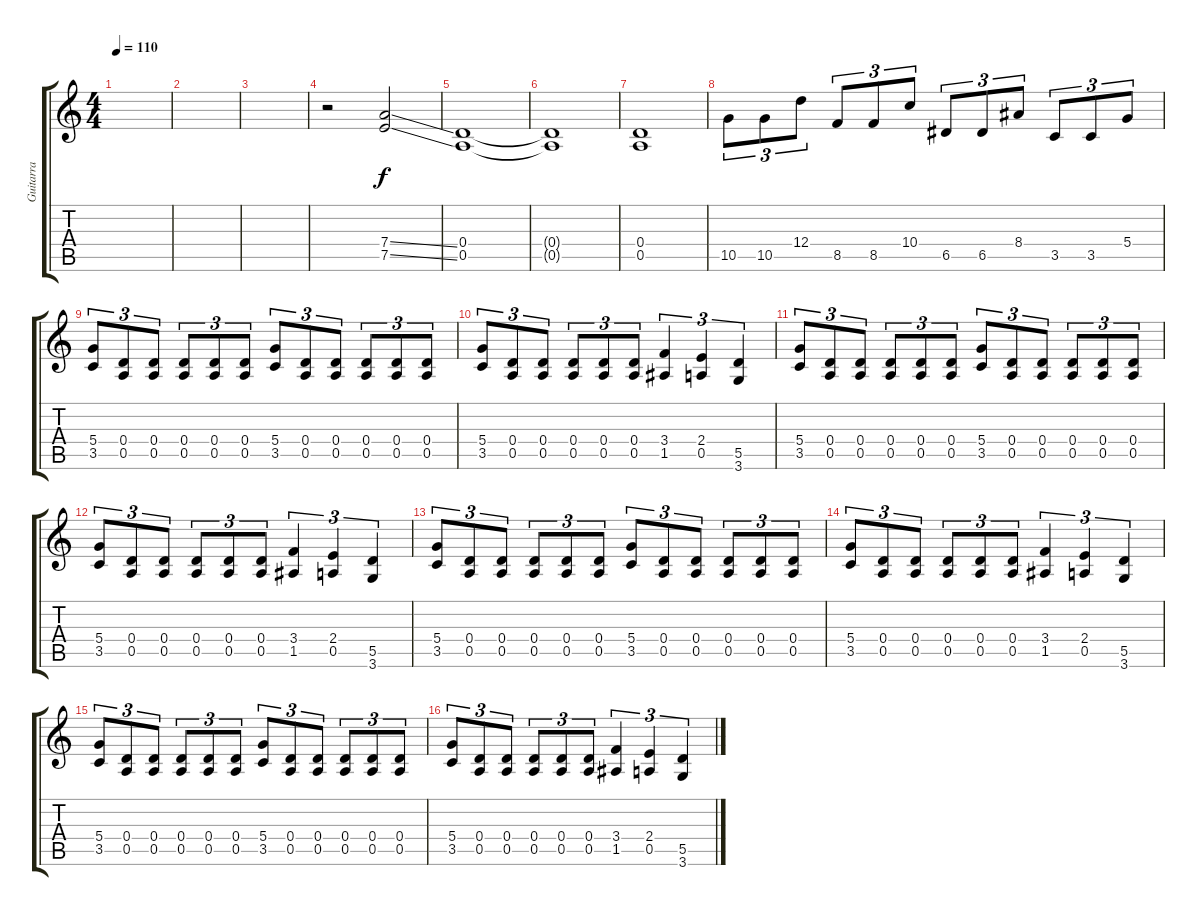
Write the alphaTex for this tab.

\track ("Guitarra" "Guitarra") {instrument overdrivenguitar}
\staff {score tabs}
\tuning (E4 B3 G3 D3 A2 E2) {hide}
\ts (4 4)
\tempo 110
\clef g2
\ks c
|
|
|
r.2 (7.4{ss} 7.5{ss}).2 |
(0.4 0.5).1 |
(0.4{t} 0.5{t}).1 |
(0.4 0.5).1 |
10.5.8{tu (3 2)} 10.5.8{tu (3 2)} 12.4.8{tu (3 2)} 8.5.8{tu (3 2)} 8.5.8{tu (3 2)} 10.4.8{tu (3 2)} 6.5.8{tu (3 2)} 6.5.8{tu (3 2)} 8.4.8{tu (3 2)} 3.5.8{tu (3 2)} 3.5.8{tu (3 2)} 5.4.8{tu (3 2)} |
(5.4 3.5).8{tu (3 2)} (0.4 0.5).8{tu (3 2)} (0.4 0.5).8{tu (3 2)} (0.4 0.5).8{tu (3 2)} (0.4 0.5).8{tu (3 2)} (0.4 0.5).8{tu (3 2)} (5.4 3.5).8{tu (3 2)} (0.4 0.5).8{tu (3 2)} (0.4 0.5).8{tu (3 2)} (0.4 0.5).8{tu (3 2)} (0.4 0.5).8{tu (3 2)} (0.4 0.5).8{tu (3 2)} |
(5.4 3.5).8{tu (3 2)} (0.4 0.5).8{tu (3 2)} (0.4 0.5).8{tu (3 2)} (0.4 0.5).8{tu (3 2)} (0.4 0.5).8{tu (3 2)} (0.4 0.5).8{tu (3 2)} (3.4 1.5).4{tu (3 2)} (2.4 0.5).4{tu (3 2)} (5.5 3.6).4{tu (3 2)} |
(5.4 3.5).8{tu (3 2)} (0.4 0.5).8{tu (3 2)} (0.4 0.5).8{tu (3 2)} (0.4 0.5).8{tu (3 2)} (0.4 0.5).8{tu (3 2)} (0.4 0.5).8{tu (3 2)} (5.4 3.5).8{tu (3 2)} (0.4 0.5).8{tu (3 2)} (0.4 0.5).8{tu (3 2)} (0.4 0.5).8{tu (3 2)} (0.4 0.5).8{tu (3 2)} (0.4 0.5).8{tu (3 2)} |
(5.4 3.5).8{tu (3 2)} (0.4 0.5).8{tu (3 2)} (0.4 0.5).8{tu (3 2)} (0.4 0.5).8{tu (3 2)} (0.4 0.5).8{tu (3 2)} (0.4 0.5).8{tu (3 2)} (3.4 1.5).4{tu (3 2)} (2.4 0.5).4{tu (3 2)} (5.5 3.6).4{tu (3 2)} |
(5.4 3.5).8{tu (3 2)} (0.4 0.5).8{tu (3 2)} (0.4 0.5).8{tu (3 2)} (0.4 0.5).8{tu (3 2)} (0.4 0.5).8{tu (3 2)} (0.4 0.5).8{tu (3 2)} (5.4 3.5).8{tu (3 2)} (0.4 0.5).8{tu (3 2)} (0.4 0.5).8{tu (3 2)} (0.4 0.5).8{tu (3 2)} (0.4 0.5).8{tu (3 2)} (0.4 0.5).8{tu (3 2)} |
(5.4 3.5).8{tu (3 2)} (0.4 0.5).8{tu (3 2)} (0.4 0.5).8{tu (3 2)} (0.4 0.5).8{tu (3 2)} (0.4 0.5).8{tu (3 2)} (0.4 0.5).8{tu (3 2)} (3.4 1.5).4{tu (3 2)} (2.4 0.5).4{tu (3 2)} (5.5 3.6).4{tu (3 2)} |
(5.4 3.5).8{tu (3 2)} (0.4 0.5).8{tu (3 2)} (0.4 0.5).8{tu (3 2)} (0.4 0.5).8{tu (3 2)} (0.4 0.5).8{tu (3 2)} (0.4 0.5).8{tu (3 2)} (5.4 3.5).8{tu (3 2)} (0.4 0.5).8{tu (3 2)} (0.4 0.5).8{tu (3 2)} (0.4 0.5).8{tu (3 2)} (0.4 0.5).8{tu (3 2)} (0.4 0.5).8{tu (3 2)} |
(5.4 3.5).8{tu (3 2)} (0.4 0.5).8{tu (3 2)} (0.4 0.5).8{tu (3 2)} (0.4 0.5).8{tu (3 2)} (0.4 0.5).8{tu (3 2)} (0.4 0.5).8{tu (3 2)} (3.4 1.5).4{tu (3 2)} (2.4 0.5).4{tu (3 2)} (5.5 3.6).4{tu (3 2)}
